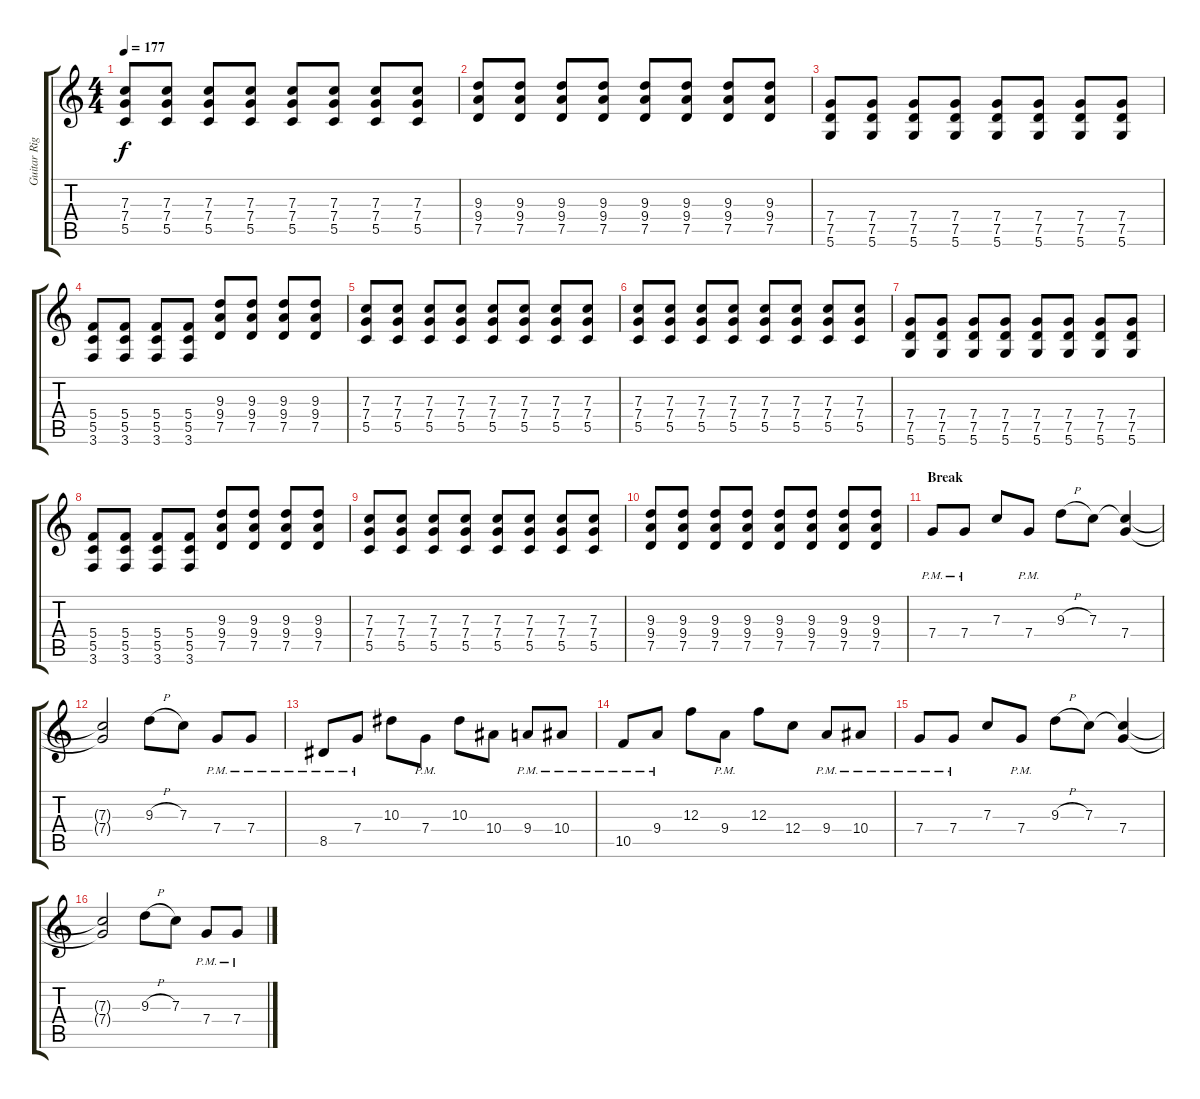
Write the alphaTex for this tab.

\track ("Guitar Right" "Guitar Rig") {instrument distortionguitar}
\staff {score tabs}
\tuning (D4 A3 F3 C3 G2 D2) {hide}
\ts (4 4)
\tempo 177
\clef g2
\ks c
(7.3 7.4 5.5).8{dy f} (7.3 7.4 5.5).8 (7.3 7.4 5.5).8 (7.3 7.4 5.5).8 (7.3 7.4 5.5).8 (7.3 7.4 5.5).8 (7.3 7.4 5.5).8 (7.3 7.4 5.5).8 |
(9.3 9.4 7.5).8 (9.3 9.4 7.5).8 (9.3 9.4 7.5).8 (9.3 9.4 7.5).8 (9.3 9.4 7.5).8 (9.3 9.4 7.5).8 (9.3 9.4 7.5).8 (9.3 9.4 7.5).8 |
(7.4 7.5 5.6).8 (7.4 7.5 5.6).8 (7.4 7.5 5.6).8 (7.4 7.5 5.6).8 (7.4 7.5 5.6).8 (7.4 7.5 5.6).8 (7.4 7.5 5.6).8 (7.4 7.5 5.6).8 |
(5.4 5.5 3.6).8 (5.4 5.5 3.6).8 (5.4 5.5 3.6).8 (5.4 5.5 3.6).8 (9.3 9.4 7.5).8 (9.3 9.4 7.5).8 (9.3 9.4 7.5).8 (9.3 9.4 7.5).8 |
(7.3 7.4 5.5).8 (7.3 7.4 5.5).8 (7.3 7.4 5.5).8 (7.3 7.4 5.5).8 (7.3 7.4 5.5).8 (7.3 7.4 5.5).8 (7.3 7.4 5.5).8 (7.3 7.4 5.5).8 |
(7.3 7.4 5.5).8 (7.3 7.4 5.5).8 (7.3 7.4 5.5).8 (7.3 7.4 5.5).8 (7.3 7.4 5.5).8 (7.3 7.4 5.5).8 (7.3 7.4 5.5).8 (7.3 7.4 5.5).8 |
(7.4 7.5 5.6).8 (7.4 7.5 5.6).8 (7.4 7.5 5.6).8 (7.4 7.5 5.6).8 (7.4 7.5 5.6).8 (7.4 7.5 5.6).8 (7.4 7.5 5.6).8 (7.4 7.5 5.6).8 |
(5.4 5.5 3.6).8 (5.4 5.5 3.6).8 (5.4 5.5 3.6).8 (5.4 5.5 3.6).8 (9.3 9.4 7.5).8 (9.3 9.4 7.5).8 (9.3 9.4 7.5).8 (9.3 9.4 7.5).8 |
(7.3 7.4 5.5).8 (7.3 7.4 5.5).8 (7.3 7.4 5.5).8 (7.3 7.4 5.5).8 (7.3 7.4 5.5).8 (7.3 7.4 5.5).8 (7.3 7.4 5.5).8 (7.3 7.4 5.5).8 |
(9.3 9.4 7.5).8 (9.3 9.4 7.5).8 (9.3 9.4 7.5).8 (9.3 9.4 7.5).8 (9.3 9.4 7.5).8 (9.3 9.4 7.5).8 (9.3 9.4 7.5).8 (9.3 9.4 7.5).8 |
\section ("" "Break")
7.4{pm}.8 7.4{pm}.8 7.3.8 7.4{pm}.8 9.3{h}.8 7.3.8 (7.3{t} 7.4).4 |
(7.3{t} 7.4{t}).2 9.3{h}.8 7.3.8 7.4{pm}.8 7.4{pm}.8 |
8.5{pm}.8 7.4{pm}.8 10.3.8 7.4{pm}.8 10.3.8 10.4.8 9.4{pm}.8 10.4{pm}.8 |
10.5{pm}.8 9.4{pm}.8 12.3.8 9.4{pm}.8 12.3.8 12.4.8 9.4{pm}.8 10.4{pm}.8 |
7.4{pm}.8 7.4{pm}.8 7.3.8 7.4{pm}.8 9.3{h}.8 7.3.8 (7.3{t} 7.4).4 |
(7.3{t} 7.4{t}).2 9.3{h}.8 7.3.8 7.4{pm}.8 7.4{pm}.8
